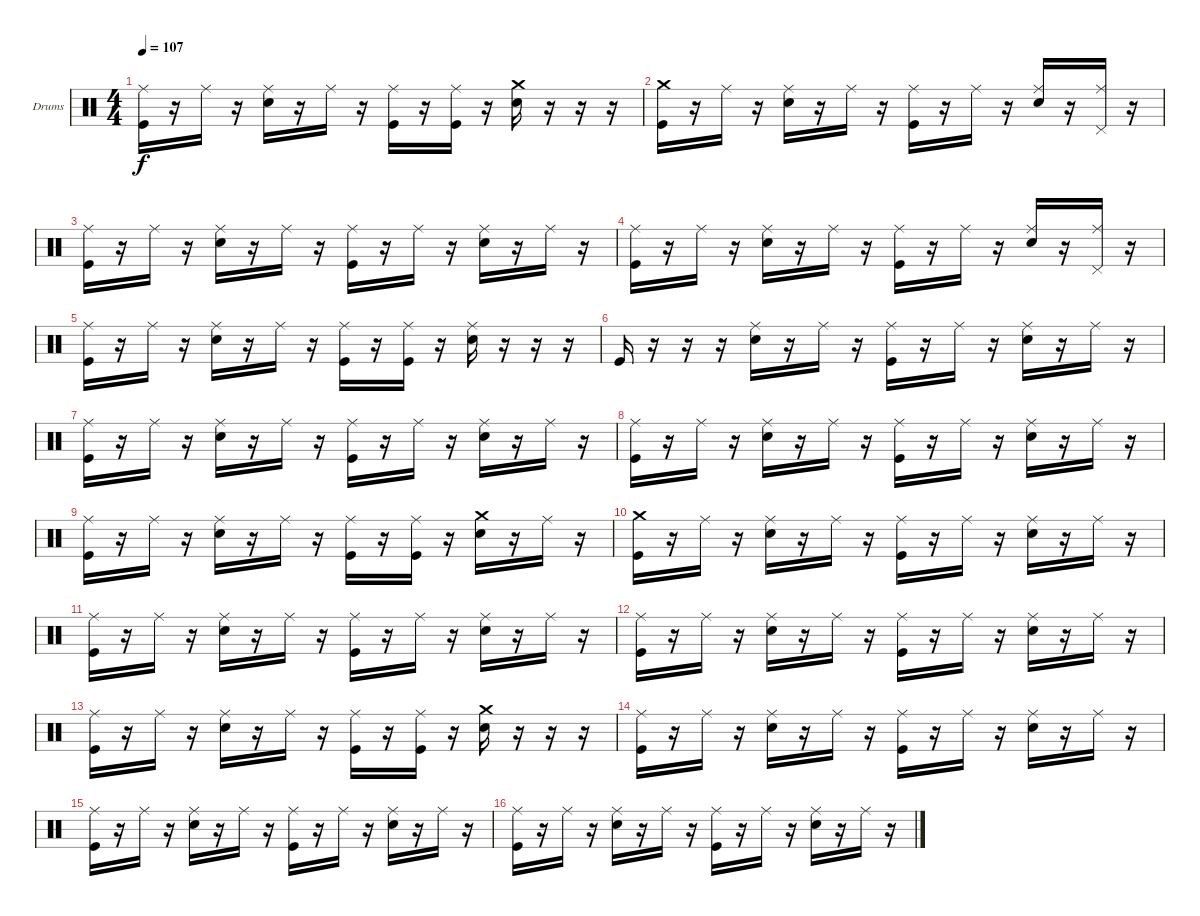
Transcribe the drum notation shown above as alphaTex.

\bracketExtendMode groupsimilarinstruments
\firstSystemTrackNameOrientation horizontal
\otherSystemsTrackNameOrientation horizontal
\track ("Drumkit" "Drums") {instrument percussion}
\staff {score}
\articulation defaults
\ts (4 4)
\tempo 107
\clef neutral
\ks c
("Ride (middle)" "Kick (hit)").16{dy f} r.16 "Ride (middle)".16 r.16 ("Ride (middle)" "Snare (hit) 2").16 r.16 "Ride (middle)".16 r.16 ("Ride (middle)" "Kick (hit)").16 r.16 ("Ride (middle)" "Kick (hit)").16 r.16 ("Crash medium (hit)" "Snare (hit) 2").16 r.16 r.16 r.16 |
("Crash medium (hit)" "Kick (hit)").16 r.16 "Ride (middle)".16 r.16 ("Ride (middle)" "Snare (hit) 2").16 r.16 "Ride (middle)".16 r.16 ("Ride (middle)" "Kick (hit)").16 r.16 "Ride (middle)".16 r.16 ("Ride (middle)" "Snare (hit) 2").16 r.16 ("Ride (middle)" "Pedal Hi-Hat (hit)").16 r.16 |
("Ride (middle)" "Kick (hit)").16 r.16 "Ride (middle)".16 r.16 ("Ride (middle)" "Snare (hit) 2").16 r.16 "Ride (middle)".16 r.16 ("Ride (middle)" "Kick (hit)").16 r.16 "Ride (middle)".16 r.16 ("Ride (middle)" "Snare (hit) 2").16 r.16 "Ride (middle)".16 r.16 |
("Ride (middle)" "Kick (hit)").16 r.16 "Ride (middle)".16 r.16 ("Ride (middle)" "Snare (hit) 2").16 r.16 "Ride (middle)".16 r.16 ("Ride (middle)" "Kick (hit)").16 r.16 "Ride (middle)".16 r.16 ("Ride (middle)" "Snare (hit) 2").16 r.16 ("Ride (middle)" "Pedal Hi-Hat (hit)").16 r.16 |
("Ride (middle)" "Kick (hit)").16 r.16 "Ride (middle)".16 r.16 ("Ride (middle)" "Snare (hit) 2").16 r.16 "Ride (middle)".16 r.16 ("Ride (middle)" "Kick (hit)").16 r.16 ("Ride (middle)" "Kick (hit)").16 r.16 ("Ride (middle)" "Snare (hit) 2").16 r.16 r.16 r.16 |
"Kick (hit)".16 r.16 r.16 r.16 ("Ride (middle)" "Snare (hit) 2").16 r.16 "Ride (middle)".16 r.16 ("Ride (middle)" "Kick (hit)").16 r.16 "Ride (middle)".16 r.16 ("Ride (middle)" "Snare (hit) 2").16 r.16 "Ride (middle)".16 r.16 |
("Ride (middle)" "Kick (hit)").16 r.16 "Ride (middle)".16 r.16 ("Ride (middle)" "Snare (hit) 2").16 r.16 "Ride (middle)".16 r.16 ("Ride (middle)" "Kick (hit)").16 r.16 "Ride (middle)".16 r.16 ("Ride (middle)" "Snare (hit) 2").16 r.16 "Ride (middle)".16 r.16 |
("Ride (middle)" "Kick (hit)").16 r.16 "Ride (middle)".16 r.16 ("Ride (middle)" "Snare (hit) 2").16 r.16 "Ride (middle)".16 r.16 ("Ride (middle)" "Kick (hit)").16 r.16 "Ride (middle)".16 r.16 ("Ride (middle)" "Snare (hit) 2").16 r.16 "Ride (middle)".16 r.16 |
("Ride (middle)" "Kick (hit)").16 r.16 "Ride (middle)".16 r.16 ("Ride (middle)" "Snare (hit) 2").16 r.16 "Ride (middle)".16 r.16 ("Ride (middle)" "Kick (hit)").16 r.16 ("Ride (middle)" "Kick (hit)").16 r.16 ("Crash medium (hit)" "Snare (hit) 2").16 r.16 "Ride (middle)".16 r.16 |
("Crash medium (hit)" "Kick (hit)").16 r.16 "Ride (middle)".16 r.16 ("Ride (middle)" "Snare (hit) 2").16 r.16 "Ride (middle)".16 r.16 ("Ride (middle)" "Kick (hit)").16 r.16 "Ride (middle)".16 r.16 ("Ride (middle)" "Snare (hit) 2").16 r.16 "Ride (middle)".16 r.16 |
("Ride (middle)" "Kick (hit)").16 r.16 "Ride (middle)".16 r.16 ("Ride (middle)" "Snare (hit) 2").16 r.16 "Ride (middle)".16 r.16 ("Ride (middle)" "Kick (hit)").16 r.16 "Ride (middle)".16 r.16 ("Ride (middle)" "Snare (hit) 2").16 r.16 "Ride (middle)".16 r.16 |
("Ride (middle)" "Kick (hit)").16 r.16 "Ride (middle)".16 r.16 ("Ride (middle)" "Snare (hit) 2").16 r.16 "Ride (middle)".16 r.16 ("Ride (middle)" "Kick (hit)").16 r.16 "Ride (middle)".16 r.16 ("Ride (middle)" "Snare (hit) 2").16 r.16 "Ride (middle)".16 r.16 |
("Ride (middle)" "Kick (hit)").16 r.16 "Ride (middle)".16 r.16 ("Ride (middle)" "Snare (hit) 2").16 r.16 "Ride (middle)".16 r.16 ("Ride (middle)" "Kick (hit)").16 r.16 ("Ride (middle)" "Kick (hit)").16 r.16 ("Crash medium (hit)" "Snare (hit) 2").16 r.16 r.16 r.16 |
("Ride (middle)" "Kick (hit)").16 r.16 "Ride (middle)".16 r.16 ("Ride (middle)" "Snare (hit) 2").16 r.16 "Ride (middle)".16 r.16 ("Ride (middle)" "Kick (hit)").16 r.16 "Ride (middle)".16 r.16 ("Ride (middle)" "Snare (hit) 2").16 r.16 "Ride (middle)".16 r.16 |
("Ride (middle)" "Kick (hit)").16 r.16 "Ride (middle)".16 r.16 ("Ride (middle)" "Snare (hit) 2").16 r.16 "Ride (middle)".16 r.16 ("Ride (middle)" "Kick (hit)").16 r.16 "Ride (middle)".16 r.16 ("Ride (middle)" "Snare (hit) 2").16 r.16 "Ride (middle)".16 r.16 |
("Ride (middle)" "Kick (hit)").16 r.16 "Ride (middle)".16 r.16 ("Ride (middle)" "Snare (hit) 2").16 r.16 "Ride (middle)".16 r.16 ("Ride (middle)" "Kick (hit)").16 r.16 "Ride (middle)".16 r.16 ("Ride (middle)" "Snare (hit) 2").16 r.16 "Ride (middle)".16 r.16
